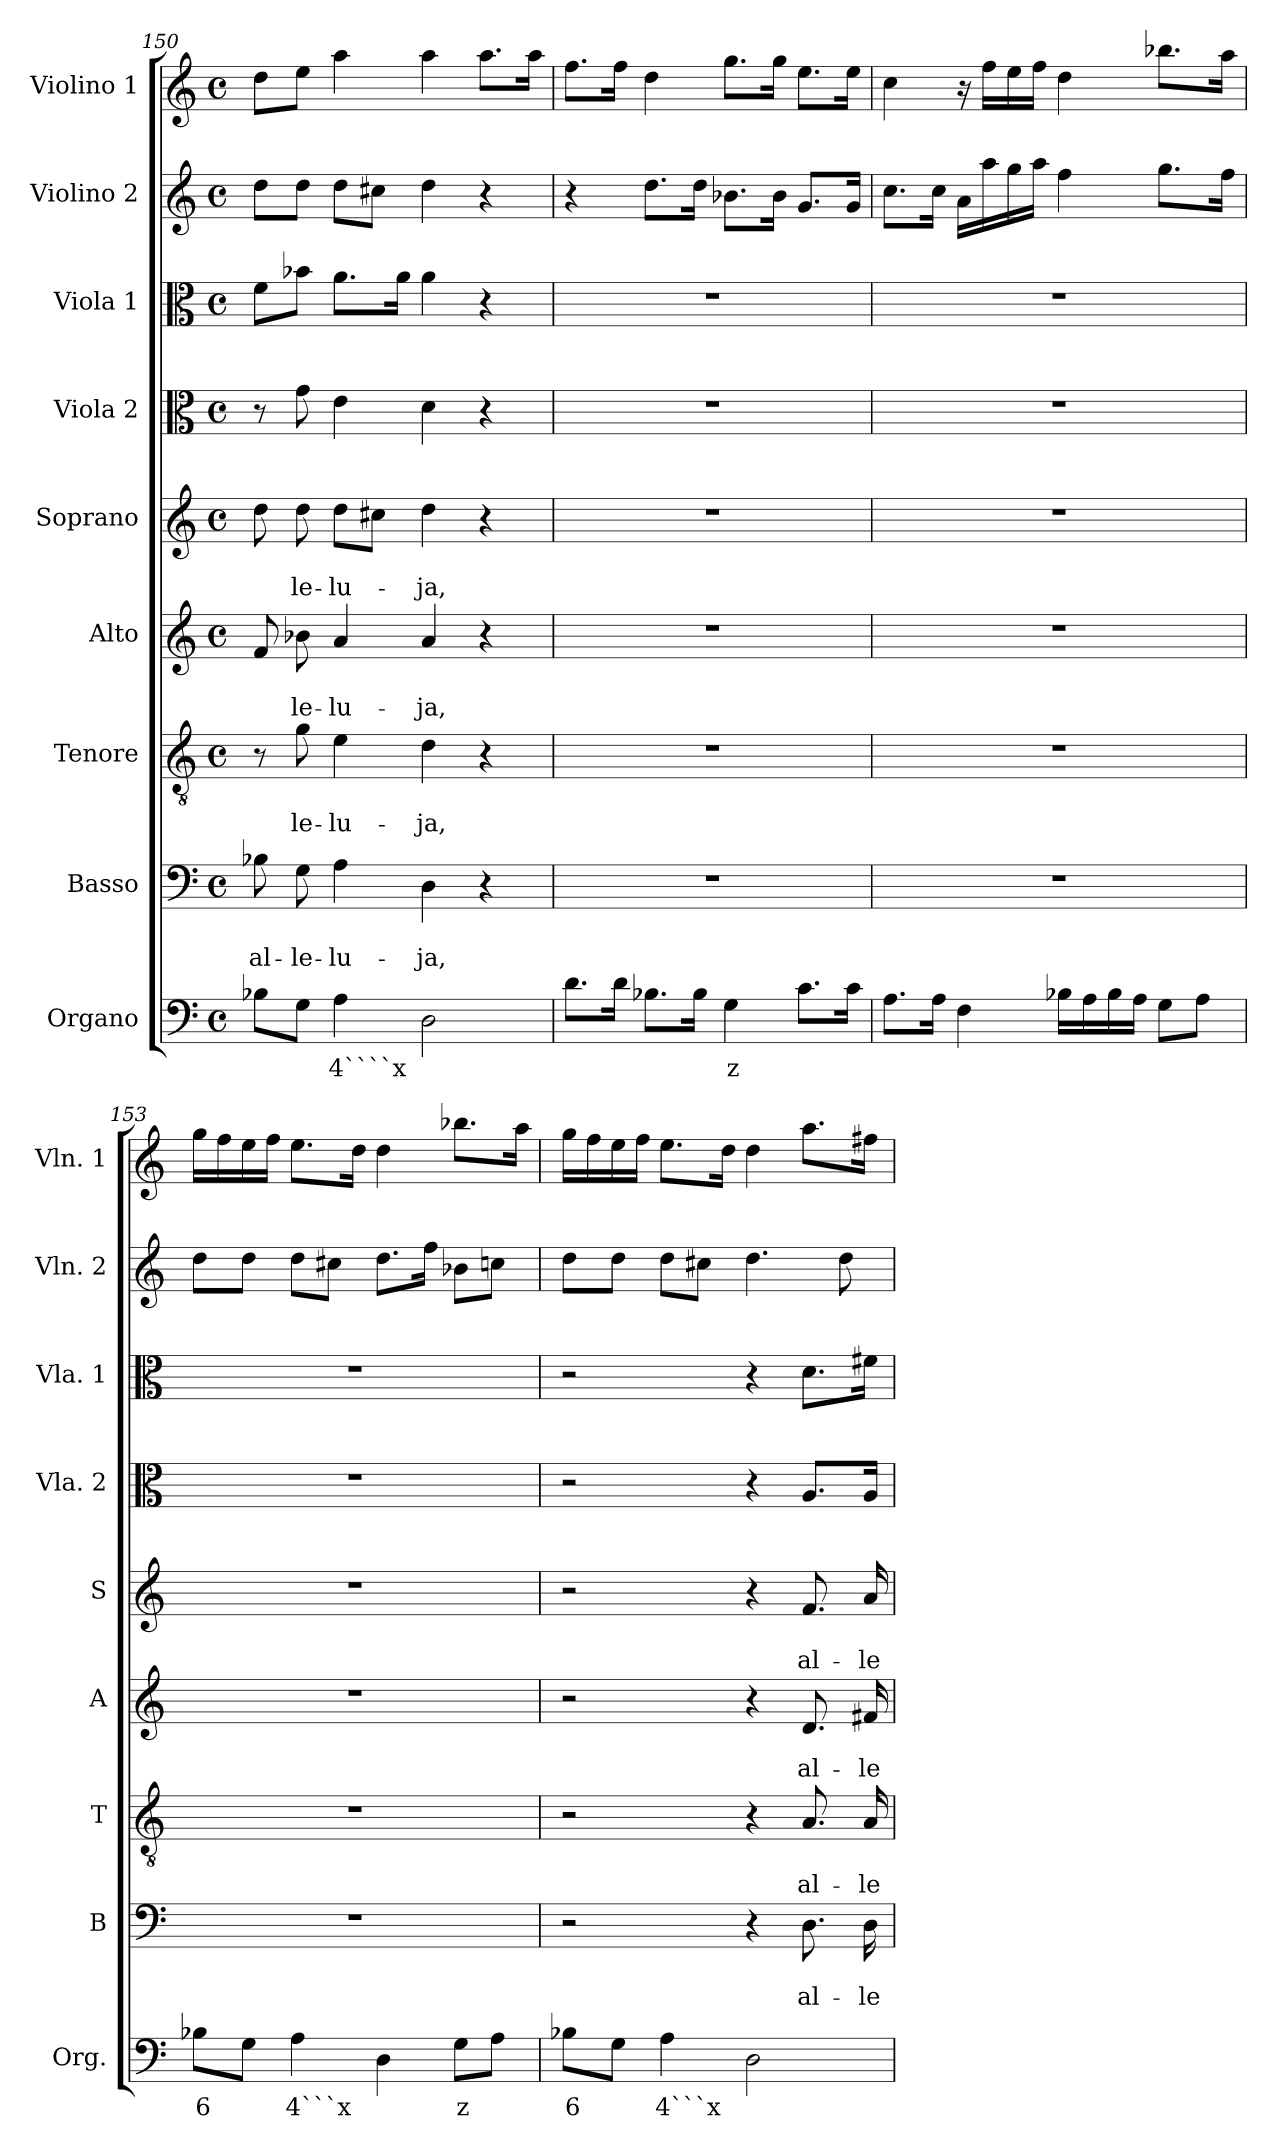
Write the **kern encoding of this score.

**kern	**text	**kern	**text	**text	**kern	**text	**text	**kern	**text	**text	**kern	**text	**text	**kern	**kern	**kern	**kern
*part9	*part9	*part8	*part8	*part8	*part7	*part7	*part7	*part6	*part6	*part6	*part5	*part5	*part5	*part4	*part3	*part2	*part1
*staff9	*staff9	*staff8	*staff8	*staff8	*staff7	*staff7	*staff7	*staff6	*staff6	*staff6	*staff5	*staff5	*staff5	*staff4	*staff3	*staff2	*staff1
*I"Organo	*	*I"Basso	*	*	*I"Tenore	*	*	*I"Alto	*	*	*I"Soprano	*	*	*I"Viola 2	*I"Viola 1	*I"Violino 2	*I"Violino 1
*I'Org.	*	*I'B	*	*	*I'T	*	*	*I'A	*	*	*I'S	*	*	*I'Vla. 2	*I'Vla. 1	*I'Vln. 2	*I'Vln. 1
*clefF4	*	*clefF4	*	*	*clefGv2	*	*	*clefG2	*	*	*clefG2	*	*	*clefC3	*clefC3	*clefG2	*clefG2
*k[]	*	*k[]	*	*	*k[]	*	*	*k[]	*	*	*k[]	*	*	*k[]	*k[]	*k[]	*k[]
*C:	*	*C:	*	*	*C:	*	*	*C:	*	*	*C:	*	*	*C:	*C:	*C:	*C:
*M4/4	*	*M4/4	*	*	*M4/4	*	*	*M4/4	*	*	*M4/4	*	*	*M4/4	*M4/4	*M4/4	*M4/4
*met(c)	*	*met(c)	*	*	*met(c)	*	*	*met(c)	*	*	*met(c)	*	*	*met(c)	*met(c)	*met(c)	*met(c)
=150	=150	=150	=150	=150	=150	=150	=150	=150	=150	=150	=150	=150	=150	=150	=150	=150	=150
!	!	!	!	!LO:LY:b	!	!	!	!	!	!	!	!	!	!	!	!	!
8B-X\L	.	8B-X\	.	al-	8r	.	.	8f/	.	.	8dd\	.	.	8r	8f\L	8dd\L	8dd\L
!	!	!	!	!LO:LY:b	!	!	!LO:LY:b	!	!	!LO:LY:b	!	!	!LO:LY:b	!	!	!	!
8G\J	.	8G\	.	-le-	8g\	.	-le-	8b-X\	.	-le-	8dd\	.	-le-	8g\	8b-X\J	8dd\J	8ee\J
!	!LO:LY:b	!	!	!LO:LY:b	!	!	!LO:LY:b	!	!	!LO:LY:b	!	!	!LO:LY:b	!	!	!	!
4A\	4````x	4A\	.	-lu-	4e\	.	-lu-	4a/	.	-lu-	8dd\L	.	-lu-	4e\	8.a\L	8dd\L	4aa\
.	.	.	.	.	.	.	.	.	.	.	8cc#X\J	.	.	.	.	8cc#X\J	.
.	.	.	.	.	.	.	.	.	.	.	.	.	.	.	16a\Jk	.	.
!	!	!	!	!LO:LY:b	!	!	!LO:LY:b	!	!	!LO:LY:b	!	!	!LO:LY:b	!	!	!	!
2D\	.	4D\	.	-ja,	4d\	.	-ja,	4a/	.	-ja,	4dd\	.	-ja,	4d\	4a\	4dd\	4aa\
.	.	4r	.	.	4r	.	.	4r	.	.	4r	.	.	4r	4r	4r	8.aa\L
.	.	.	.	.	.	.	.	.	.	.	.	.	.	.	.	.	16aa\Jk
=151	=151	=151	=151	=151	=151	=151	=151	=151	=151	=151	=151	=151	=151	=151	=151	=151	=151
8.d\L	.	1r	.	.	1r	.	.	1r	.	.	1r	.	.	1r	1r	4r	8.ff\L
16d\Jk	.	.	.	.	.	.	.	.	.	.	.	.	.	.	.	.	16ff\Jk
8.B-X\L	.	.	.	.	.	.	.	.	.	.	.	.	.	.	.	8.dd\L	4dd\
16B-\Jk	.	.	.	.	.	.	.	.	.	.	.	.	.	.	.	16dd\Jk	.
!	!LO:LY:b	!	!	!	!	!	!	!	!	!	!	!	!	!	!	!	!
4G\	z	.	.	.	.	.	.	.	.	.	.	.	.	.	.	8.b-X\L	8.gg\L
.	.	.	.	.	.	.	.	.	.	.	.	.	.	.	.	16b-\Jk	16gg\Jk
8.c\L	.	.	.	.	.	.	.	.	.	.	.	.	.	.	.	8.g/L	8.ee\L
16c\Jk	.	.	.	.	.	.	.	.	.	.	.	.	.	.	.	16g/Jk	16ee\Jk
=152	=152	=152	=152	=152	=152	=152	=152	=152	=152	=152	=152	=152	=152	=152	=152	=152	=152
8.A\L	.	1r	.	.	1r	.	.	1r	.	.	1r	.	.	1r	1r	8.cc\L	4cc\
16A\Jk	.	.	.	.	.	.	.	.	.	.	.	.	.	.	.	16cc\Jk	.
4F\	.	.	.	.	.	.	.	.	.	.	.	.	.	.	.	16a\LL	16r
.	.	.	.	.	.	.	.	.	.	.	.	.	.	.	.	16aa\	16ff\LL
.	.	.	.	.	.	.	.	.	.	.	.	.	.	.	.	16gg\	16ee\
.	.	.	.	.	.	.	.	.	.	.	.	.	.	.	.	16aa\JJ	16ff\JJ
16B-X\LL	.	.	.	.	.	.	.	.	.	.	.	.	.	.	.	4ff\	4dd\
16A\	.	.	.	.	.	.	.	.	.	.	.	.	.	.	.	.	.
16B-\	.	.	.	.	.	.	.	.	.	.	.	.	.	.	.	.	.
16A\JJ	.	.	.	.	.	.	.	.	.	.	.	.	.	.	.	.	.
8G\L	.	.	.	.	.	.	.	.	.	.	.	.	.	.	.	8.gg\L	8.bb-X\L
8A\J	.	.	.	.	.	.	.	.	.	.	.	.	.	.	.	.	.
.	.	.	.	.	.	.	.	.	.	.	.	.	.	.	.	16ff\Jk	16aa\Jk
!!LO:PB:g=z
=153	=153	=153	=153	=153	=153	=153	=153	=153	=153	=153	=153	=153	=153	=153	=153	=153	=153
!	!LO:LY:b	!	!	!	!	!	!	!	!	!	!	!	!	!	!	!	!
8B-X\L	6	1r	.	.	1r	.	.	1r	.	.	1r	.	.	1r	1r	8dd\L	16gg\LL
.	.	.	.	.	.	.	.	.	.	.	.	.	.	.	.	.	16ff\
8G\J	.	.	.	.	.	.	.	.	.	.	.	.	.	.	.	8dd\J	16ee\
.	.	.	.	.	.	.	.	.	.	.	.	.	.	.	.	.	16ff\JJ
!	!LO:LY:b	!	!	!	!	!	!	!	!	!	!	!	!	!	!	!	!
4A\	4```x	.	.	.	.	.	.	.	.	.	.	.	.	.	.	8dd\L	8.ee\L
.	.	.	.	.	.	.	.	.	.	.	.	.	.	.	.	8cc#X\J	.
.	.	.	.	.	.	.	.	.	.	.	.	.	.	.	.	.	16dd\Jk
4D\	.	.	.	.	.	.	.	.	.	.	.	.	.	.	.	8.dd\L	4dd\
.	.	.	.	.	.	.	.	.	.	.	.	.	.	.	.	16ff\Jk	.
!	!LO:LY:b	!	!	!	!	!	!	!	!	!	!	!	!	!	!	!	!
8G\L	z	.	.	.	.	.	.	.	.	.	.	.	.	.	.	8b-X\L	8.bb-X\L
8A\J	.	.	.	.	.	.	.	.	.	.	.	.	.	.	.	8ccn\J	.
.	.	.	.	.	.	.	.	.	.	.	.	.	.	.	.	.	16aa\Jk
=154	=154	=154	=154	=154	=154	=154	=154	=154	=154	=154	=154	=154	=154	=154	=154	=154	=154
!	!LO:LY:b	!	!	!	!	!	!	!	!	!	!	!	!	!	!	!	!
8B-X\L	6	2r	.	.	2r	.	.	2r	.	.	2r	.	.	2r	2r	8dd\L	16gg\LL
.	.	.	.	.	.	.	.	.	.	.	.	.	.	.	.	.	16ff\
8G\J	.	.	.	.	.	.	.	.	.	.	.	.	.	.	.	8dd\J	16ee\
.	.	.	.	.	.	.	.	.	.	.	.	.	.	.	.	.	16ff\JJ
!	!LO:LY:b	!	!	!	!	!	!	!	!	!	!	!	!	!	!	!	!
4A\	4```x	.	.	.	.	.	.	.	.	.	.	.	.	.	.	8dd\L	8.ee\L
.	.	.	.	.	.	.	.	.	.	.	.	.	.	.	.	8cc#X\J	.
.	.	.	.	.	.	.	.	.	.	.	.	.	.	.	.	.	16dd\Jk
2D\	.	4r	.	.	4r	.	.	4r	.	.	4r	.	.	4r	4r	4.dd\	4dd\
!	!	!	!	!LO:LY:b	!	!	!LO:LY:b	!	!	!LO:LY:b	!	!	!LO:LY:b	!	!	!	!
.	.	8.D\	.	al-	8.A/	.	al-	8.d/	.	al-	8.f/	.	al-	8.A/L	8.d\L	.	8.aa\L
.	.	.	.	.	.	.	.	.	.	.	.	.	.	.	.	8dd\	.
!	!	!	!	!LO:LY:b	!	!	!LO:LY:b	!	!	!LO:LY:b	!	!	!LO:LY:b	!	!	!	!
.	.	16D\	.	-le-	16A/	.	-le-	16f#X/	.	-le-	16a/	.	-le-	16A/Jk	16f#X\Jk	.	16ff#X\Jk
=	=	=	=	=	=	=	=	=	=	=	=	=	=	=	=	=	=
*-	*-	*-	*-	*-	*-	*-	*-	*-	*-	*-	*-	*-	*-	*-	*-	*-	*-
